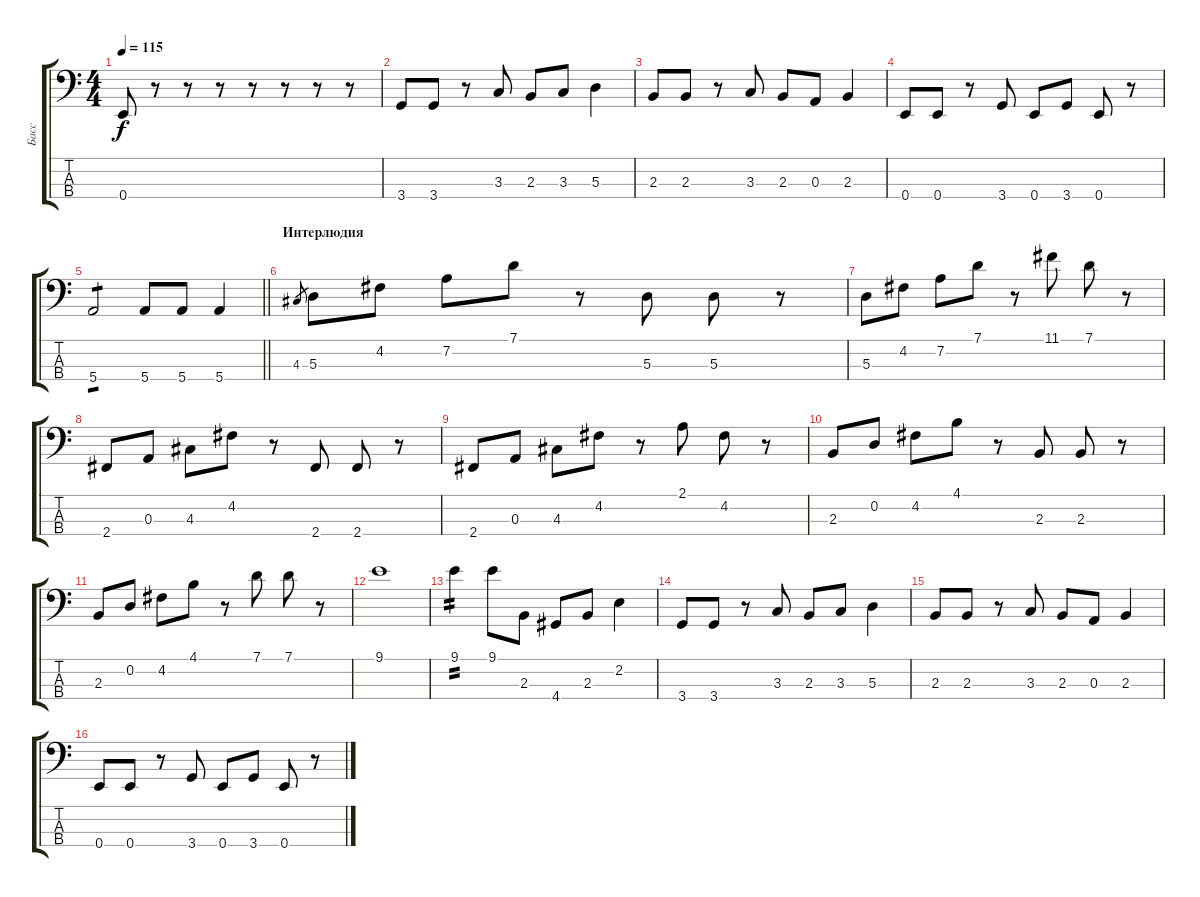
\track ("Басс" "Басс") {instrument electricbassfinger}
\staff {score tabs}
\tuning (G2 D2 A1 E1) {hide}
\ts (4 4)
\tempo 115
\clef f4
\ks c
0.4.8{dy f} r.8 r.8 r.8 r.8 r.8 r.8 r.8 |
3.4.8 3.4.8 r.8 3.3.8 2.3.8 3.3.8 5.3.4 |
2.3.8 2.3.8 r.8 3.3.8 2.3.8 0.3.8 2.3.4 |
0.4.8 0.4.8 r.8 3.4.8 0.4.8 3.4.8 0.4.8 r.8 |
\barLineRight lightlight
5.4.2{tp 1} 5.4.8 5.4.8 5.4.4 |
\section ("" "Интерлюдия")
4.3.8{gr} 5.3.8 4.2.8 7.2.8 7.1.8 r.8 5.3.8 5.3.8 r.8 |
5.3.8 4.2.8 7.2.8 7.1.8 r.8 11.1.8 7.1.8 r.8 |
2.4.8 0.3.8 4.3.8 4.2.8 r.8 2.4.8 2.4.8 r.8 |
2.4.8 0.3.8 4.3.8 4.2.8 r.8 2.1.8 4.2.8 r.8 |
2.3.8 0.2.8 4.2.8 4.1.8 r.8 2.3.8 2.3.8 r.8 |
2.3.8 0.2.8 4.2.8 4.1.8 r.8 7.1.8 7.1.8 r.8 |
9.1.1 |
9.1.4{tp 2} 9.1.8 2.3.8 4.4.8 2.3.8 2.2.4 |
3.4.8 3.4.8 r.8 3.3.8 2.3.8 3.3.8 5.3.4 |
2.3.8 2.3.8 r.8 3.3.8 2.3.8 0.3.8 2.3.4 |
0.4.8 0.4.8 r.8 3.4.8 0.4.8 3.4.8 0.4.8 r.8
